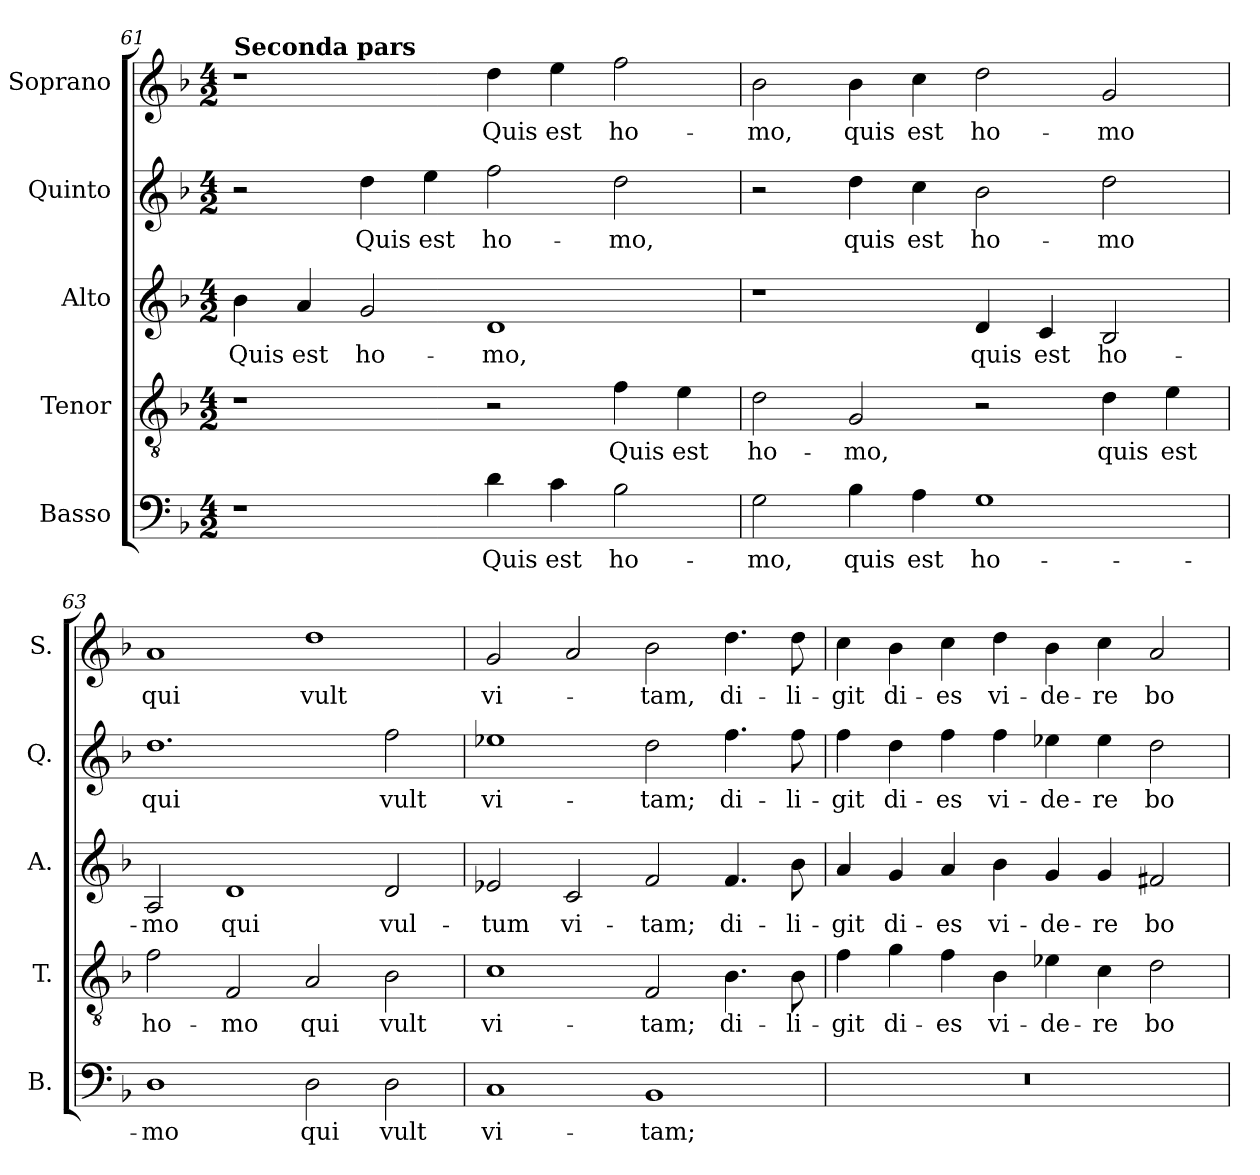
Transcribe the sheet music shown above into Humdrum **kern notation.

**kern	**text	**kern	**text	**kern	**text	**kern	**text	**kern	**text
*part5	*part5	*part4	*part4	*part3	*part3	*part2	*part2	*part1	*part1
*staff5	*staff5	*staff4	*staff4	*staff3	*staff3	*staff2	*staff2	*staff1	*staff1
*I"Basso	*	*I"Tenor	*	*I"Alto	*	*I"Quinto	*	*I"Soprano	*
*I'B.	*	*I'T.	*	*I'A.	*	*I'Q.	*	*I'S.	*
*clefF4	*	*clefGv2	*	*clefG2	*	*clefG2	*	*clefG2	*
*	*	*ITrd7c12	*	*	*	*	*	*	*
*k[b-]	*	*k[b-]	*	*k[b-]	*	*k[b-]	*	*k[b-]	*
*F:	*	*F:	*	*F:	*	*F:	*	*F:	*
*M4/2	*	*M4/2	*	*M4/2	*	*M4/2	*	*M4/2	*
=61	=61	=61	=61	=61	=61	=61	=61	=61	=61
!	!	!	!	!	!	!	!	!LO:TX:a:B:t=Seconda pars	!
!	!	!	!	!	!LO:LY:b:color=#000000	!	!	!	!
1r	.	1r	.	4b-i\	Quis	2r	.	1r	.
!	!	!	!	!	!LO:LY:b:color=#000000	!	!	!	!
.	.	.	.	4ai/	est	.	.	.	.
!	!	!	!	!	!LO:LY:b:color=#000000	!	!	!	!
!	!	!	!	!	!	!	!LO:LY:b:color=#000000	!	!
.	.	.	.	2gi/	ho-	4ddi\	Quis	.	.
!	!	!	!	!	!	!	!LO:LY:b:color=#000000	!	!
.	.	.	.	.	.	4eei\	est	.	.
!	!LO:LY:b:color=#000000	!	!	!	!	!	!	!	!
!	!	!	!	!	!LO:LY:b:color=#000000	!	!	!	!
!	!	!	!	!	!	!	!LO:LY:b:color=#000000	!	!
!	!	!	!	!	!	!	!	!	!LO:LY:b:color=#000000
4di\	Quis	2r	.	1di	-mo,	2ffi\	ho-	4ddi\	Quis
!	!LO:LY:b:color=#000000	!	!	!	!	!	!	!	!
!	!	!	!	!	!	!	!	!	!LO:LY:b:color=#000000
4ci\	est	.	.	.	.	.	.	4eei\	est
!	!LO:LY:b:color=#000000	!	!	!	!	!	!	!	!
!	!	!	!LO:LY:b:color=#000000	!	!	!	!	!	!
!	!	!	!	!	!	!	!LO:LY:b:color=#000000	!	!
!	!	!	!	!	!	!	!	!	!LO:LY:b:color=#000000
2B-i\	ho-	4Fi\	Quis	.	.	2ddi\	-mo,	2ffi\	ho-
!	!	!	!LO:LY:b:color=#000000	!	!	!	!	!	!
.	.	4Ei\	est	.	.	.	.	.	.
=62	=62	=62	=62	=62	=62	=62	=62	=62	=62
!	!LO:LY:b:color=#000000	!	!	!	!	!	!	!	!
!	!	!	!LO:LY:b:color=#000000	!	!	!	!	!	!
!	!	!	!	!	!	!	!	!	!LO:LY:b:color=#000000
2Gi\	-mo,	2Di\	ho-	1r	.	2r	.	2b-i\	-mo,
!	!LO:LY:b:color=#000000	!	!	!	!	!	!	!	!
!	!	!	!LO:LY:b:color=#000000	!	!	!	!	!	!
!	!	!	!	!	!	!	!LO:LY:b:color=#000000	!	!
!	!	!	!	!	!	!	!	!	!LO:LY:b:color=#000000
4B-i\	quis	2GGi/	-mo,	.	.	4ddi\	quis	4b-i\	quis
!	!LO:LY:b:color=#000000	!	!	!	!	!	!	!	!
!	!	!	!	!	!	!	!LO:LY:b:color=#000000	!	!
!	!	!	!	!	!	!	!	!	!LO:LY:b:color=#000000
4Ai\	est	.	.	.	.	4cci\	est	4cci\	est
!	!LO:LY:b:color=#000000	!	!	!	!	!	!	!	!
!	!	!	!	!	!LO:LY:b:color=#000000	!	!	!	!
!	!	!	!	!	!	!	!LO:LY:b:color=#000000	!	!
!	!	!	!	!	!	!	!	!	!LO:LY:b:color=#000000
1Gi	ho-	2r	.	4di/	quis	2b-i\	ho-	2ddi\	ho-
!	!	!	!	!	!LO:LY:b:color=#000000	!	!	!	!
.	.	.	.	4ci/	est	.	.	.	.
!	!	!	!LO:LY:b:color=#000000	!	!	!	!	!	!
!	!	!	!	!	!LO:LY:b:color=#000000	!	!	!	!
!	!	!	!	!	!	!	!LO:LY:b:color=#000000	!	!
!	!	!	!	!	!	!	!	!	!LO:LY:b:color=#000000
.	.	4Di\	quis	2B-i/	ho-	2ddi\	-mo	2gi/	-mo
!	!	!	!LO:LY:b:color=#000000	!	!	!	!	!	!
.	.	4Ei\	est	.	.	.	.	.	.
=63	=63	=63	=63	=63	=63	=63	=63	=63	=63
!	!LO:LY:b:color=#000000	!	!	!	!	!	!	!	!
!	!	!	!LO:LY:b:color=#000000	!	!	!	!	!	!
!	!	!	!	!	!LO:LY:b:color=#000000	!	!	!	!
!	!	!	!	!	!	!	!LO:LY:b:color=#000000	!	!
!	!	!	!	!	!	!	!	!	!LO:LY:b:color=#000000
1Di	-mo	2Fi\	ho-	2Ai/	-mo	1.ddi	qui	1ai	qui
!	!	!	!LO:LY:b:color=#000000	!	!	!	!	!	!
!	!	!	!	!	!LO:LY:b:color=#000000	!	!	!	!
.	.	2FFi/	-mo	1di	qui	.	.	.	.
!	!LO:LY:b:color=#000000	!	!	!	!	!	!	!	!
!	!	!	!LO:LY:b:color=#000000	!	!	!	!	!	!
!	!	!	!	!	!	!	!	!	!LO:LY:b:color=#000000
2Di\	qui	2AAi/	qui	.	.	.	.	1ddi	vult
!	!LO:LY:b:color=#000000	!	!	!	!	!	!	!	!
!	!	!	!LO:LY:b:color=#000000	!	!	!	!	!	!
!	!	!	!	!	!LO:LY:b:color=#000000	!	!	!	!
!	!	!	!	!	!	!	!LO:LY:b:color=#000000	!	!
2Di\	vult	2BB-i\	vult	2di/	vul-	2ffi\	vult	.	.
!!LO:PB:g=z
=64	=64	=64	=64	=64	=64	=64	=64	=64	=64
!	!LO:LY:b:color=#000000	!	!	!	!	!	!	!	!
!	!	!	!LO:LY:b:color=#000000	!	!	!	!	!	!
!	!	!	!	!	!LO:LY:b:color=#000000	!	!	!	!
!	!	!	!	!	!	!	!LO:LY:b:color=#000000	!	!
!	!	!	!	!	!	!	!	!	!LO:LY:b:color=#000000
1Ci	vi-	1Ci	vi-	2e-Xi/	-tum	1ee-Xi	vi-	2gi/	vi-
!	!	!	!	!	!LO:LY:b:color=#000000	!	!	!	!
.	.	.	.	2ci/	vi-	.	.	2ai/	.
!	!LO:LY:b:color=#000000	!	!	!	!	!	!	!	!
!	!	!	!LO:LY:b:color=#000000	!	!	!	!	!	!
!	!	!	!	!	!LO:LY:b:color=#000000	!	!	!	!
!	!	!	!	!	!	!	!LO:LY:b:color=#000000	!	!
!	!	!	!	!	!	!	!	!	!LO:LY:b:color=#000000
1BB-i	-tam;	2FFi/	-tam;	2fi/	-tam;	2ddi\	-tam;	2b-i\	-tam,
!	!	!	!LO:LY:b:color=#000000	!	!	!	!	!	!
!	!	!	!	!	!LO:LY:b:color=#000000	!	!	!	!
!	!	!	!	!	!	!	!LO:LY:b:color=#000000	!	!
!	!	!	!	!	!	!	!	!	!LO:LY:b:color=#000000
.	.	4.BB-i\	di-	4.fi/	di-	4.ffi\	di-	4.ddi\	di-
!	!	!	!LO:LY:b:color=#000000	!	!	!	!	!	!
!	!	!	!	!	!LO:LY:b:color=#000000	!	!	!	!
!	!	!	!	!	!	!	!LO:LY:b:color=#000000	!	!
!	!	!	!	!	!	!	!	!	!LO:LY:b:color=#000000
.	.	8BB-i\	-li-	8b-i\	-li-	8ffi\	-li-	8ddi\	-li-
=65	=65	=65	=65	=65	=65	=65	=65	=65	=65
!LO:N:vis=1	!	!	!	!	!	!	!	!	!
!	!	!	!LO:LY:b:color=#000000	!	!	!	!	!	!
!	!	!	!	!	!LO:LY:b:color=#000000	!	!	!	!
!	!	!	!	!	!	!	!LO:LY:b:color=#000000	!	!
!	!	!	!	!	!	!	!	!	!LO:LY:b:color=#000000
0r	.	4Fi\	-git	4ai/	-git	4ffi\	-git	4cci\	-git
!	!	!	!LO:LY:b:color=#000000	!	!	!	!	!	!
!	!	!	!	!	!LO:LY:b:color=#000000	!	!	!	!
!	!	!	!	!	!	!	!LO:LY:b:color=#000000	!	!
!	!	!	!	!	!	!	!	!	!LO:LY:b:color=#000000
.	.	4Gi\	di-	4gi/	di-	4ddi\	di-	4b-i\	di-
!	!	!	!LO:LY:b:color=#000000	!	!	!	!	!	!
!	!	!	!	!	!LO:LY:b:color=#000000	!	!	!	!
!	!	!	!	!	!	!	!LO:LY:b:color=#000000	!	!
!	!	!	!	!	!	!	!	!	!LO:LY:b:color=#000000
.	.	4Fi\	-es	4ai/	-es	4ffi\	-es	4cci\	-es
!	!	!	!LO:LY:b:color=#000000	!	!	!	!	!	!
!	!	!	!	!	!LO:LY:b:color=#000000	!	!	!	!
!	!	!	!	!	!	!	!LO:LY:b:color=#000000	!	!
!	!	!	!	!	!	!	!	!	!LO:LY:b:color=#000000
.	.	4BB-i\	vi-	4b-i\	vi-	4ffi\	vi-	4ddi\	vi-
!	!	!	!LO:LY:b:color=#000000	!	!	!	!	!	!
!	!	!	!	!	!LO:LY:b:color=#000000	!	!	!	!
!	!	!	!	!	!	!	!LO:LY:b:color=#000000	!	!
!	!	!	!	!	!	!	!	!	!LO:LY:b:color=#000000
.	.	4E-Xi\	-de-	4gi/	-de-	4ee-Xi\	-de-	4b-i\	-de-
!	!	!	!LO:LY:b:color=#000000	!	!	!	!	!	!
!	!	!	!	!	!LO:LY:b:color=#000000	!	!	!	!
!	!	!	!	!	!	!	!LO:LY:b:color=#000000	!	!
!	!	!	!	!	!	!	!	!	!LO:LY:b:color=#000000
.	.	4Ci\	-re	4gi/	-re	4ee-i\	-re	4cci\	-re
!	!	!	!LO:LY:b:color=#000000	!	!	!	!	!	!
!	!	!	!	!	!LO:LY:b:color=#000000	!	!	!	!
!	!	!	!	!	!	!	!LO:LY:b:color=#000000	!	!
!	!	!	!	!	!	!	!	!	!LO:LY:b:color=#000000
.	.	2Di\	bo-	2f#Xi/	bo-	2ddi\	bo-	2ai/	bo-
=	=	=	=	=	=	=	=	=	=
*-	*-	*-	*-	*-	*-	*-	*-	*-	*-
